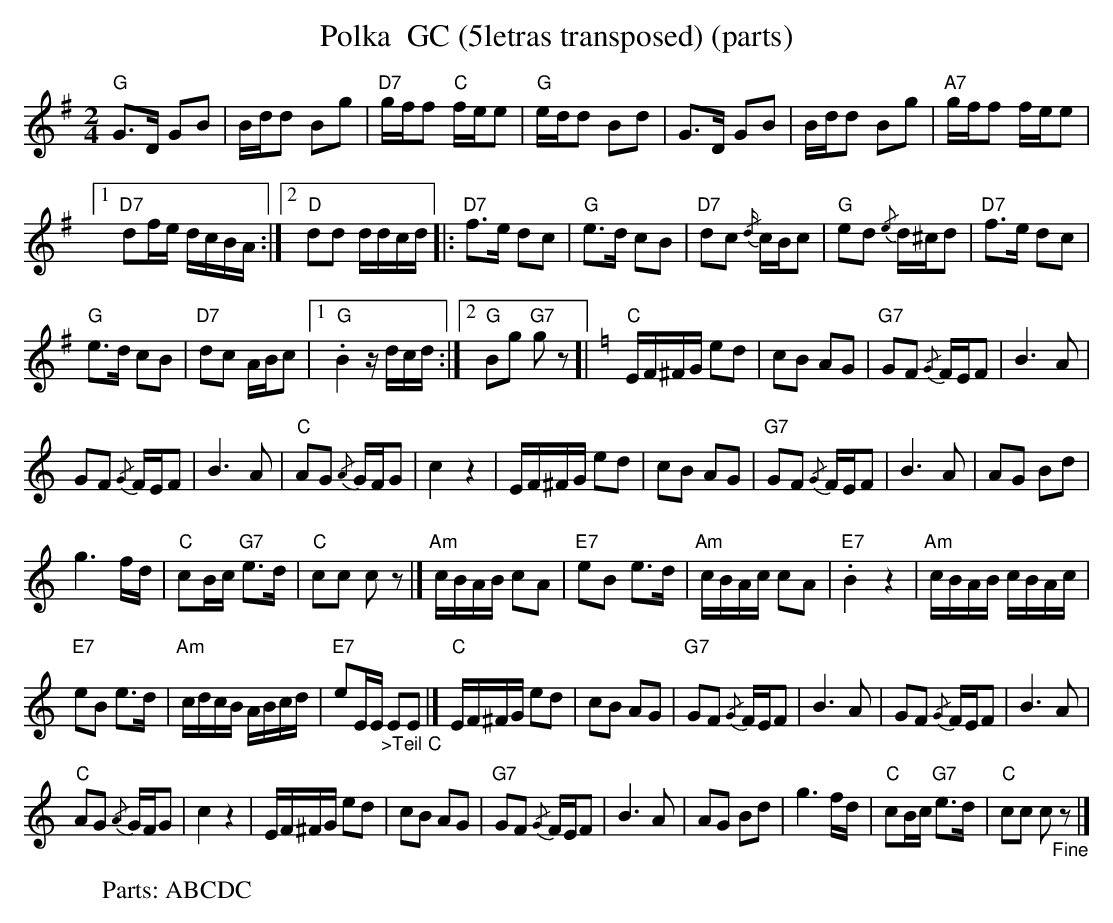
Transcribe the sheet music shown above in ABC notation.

X:1
T:Polka  GC (5letras transposed) (parts)
M:2/4
L:1/8
K:G transpose=3 %%MIDI gchordon
"G"G>D GB | B/2d/2d Bg | "D7"g/2f/2f "C"f/2e/2e | "G"e/2d/2d Bd | G>D GB | B/2d/2d Bg | "A7"g/2f/2f f/2e/2e |1
"D7"df/2e/2 d/2c/2B/2A/2 :|2 \
"D"dd d/2d/2c/2d/2 |: "D7"f>e dc | "G"e>d cB | "D7"dc {/d/2}c/2B/2c | "G"ed {/e}d/2^c/2d | "D7"f>e dc |
"G"e>d cB | "D7"dc A/2B/2c |1 \
"G".B2z/2d/2c/2d/2 :|2 "G"Bg "G7"gz [| [K:C] "C"E/2F/2^F/2G/2 ed | cB AG | "G7"GF {/G}F/2E/2F | B3A |
GF {/G}F/2E/2F | B3A | "C"AG {/A}G/2F/2G | \
c2z2 | E/2F/2^F/2G/2 ed | cB AG | "G7"GF {/G}F/2E/2F | B3A | AG Bd |
g3f/2d/2 | "C"cB/2c/2 "G7"e>d | "C"cc cz |] \
"Am"c/2B/2A/2B/2 cA | "E7"eB e>d | "Am"c/2B/2A/2c/2 cA | "E7".B2z2 | "Am"c/2B/2A/2B/2 c/2B/2A/2c/2 |
"E7"eB e>d | "Am"c/2d/2c/2B/2 A/2B/2c/2d/2 | "E7"eE/2E/2 "_>Teil C"EE |] \
[K:C] "C"E/2F/2^F/2G/2 ed | cB AG | "G7"GF {/G}F/2E/2F | B3A | GF {/G}F/2E/2F | B3A |
"C"AG {/A}G/2F/2G | \
c2z2 | E/2F/2^F/2G/2 ed | cB AG | "G7"GF {/G}F/2E/2F | B3A | AG Bd | g3f/2d/2 | "C"cB/2c/2 "G7"e>d | "C"cc c"_Fine"z |]
W:Parts: ABCDC
